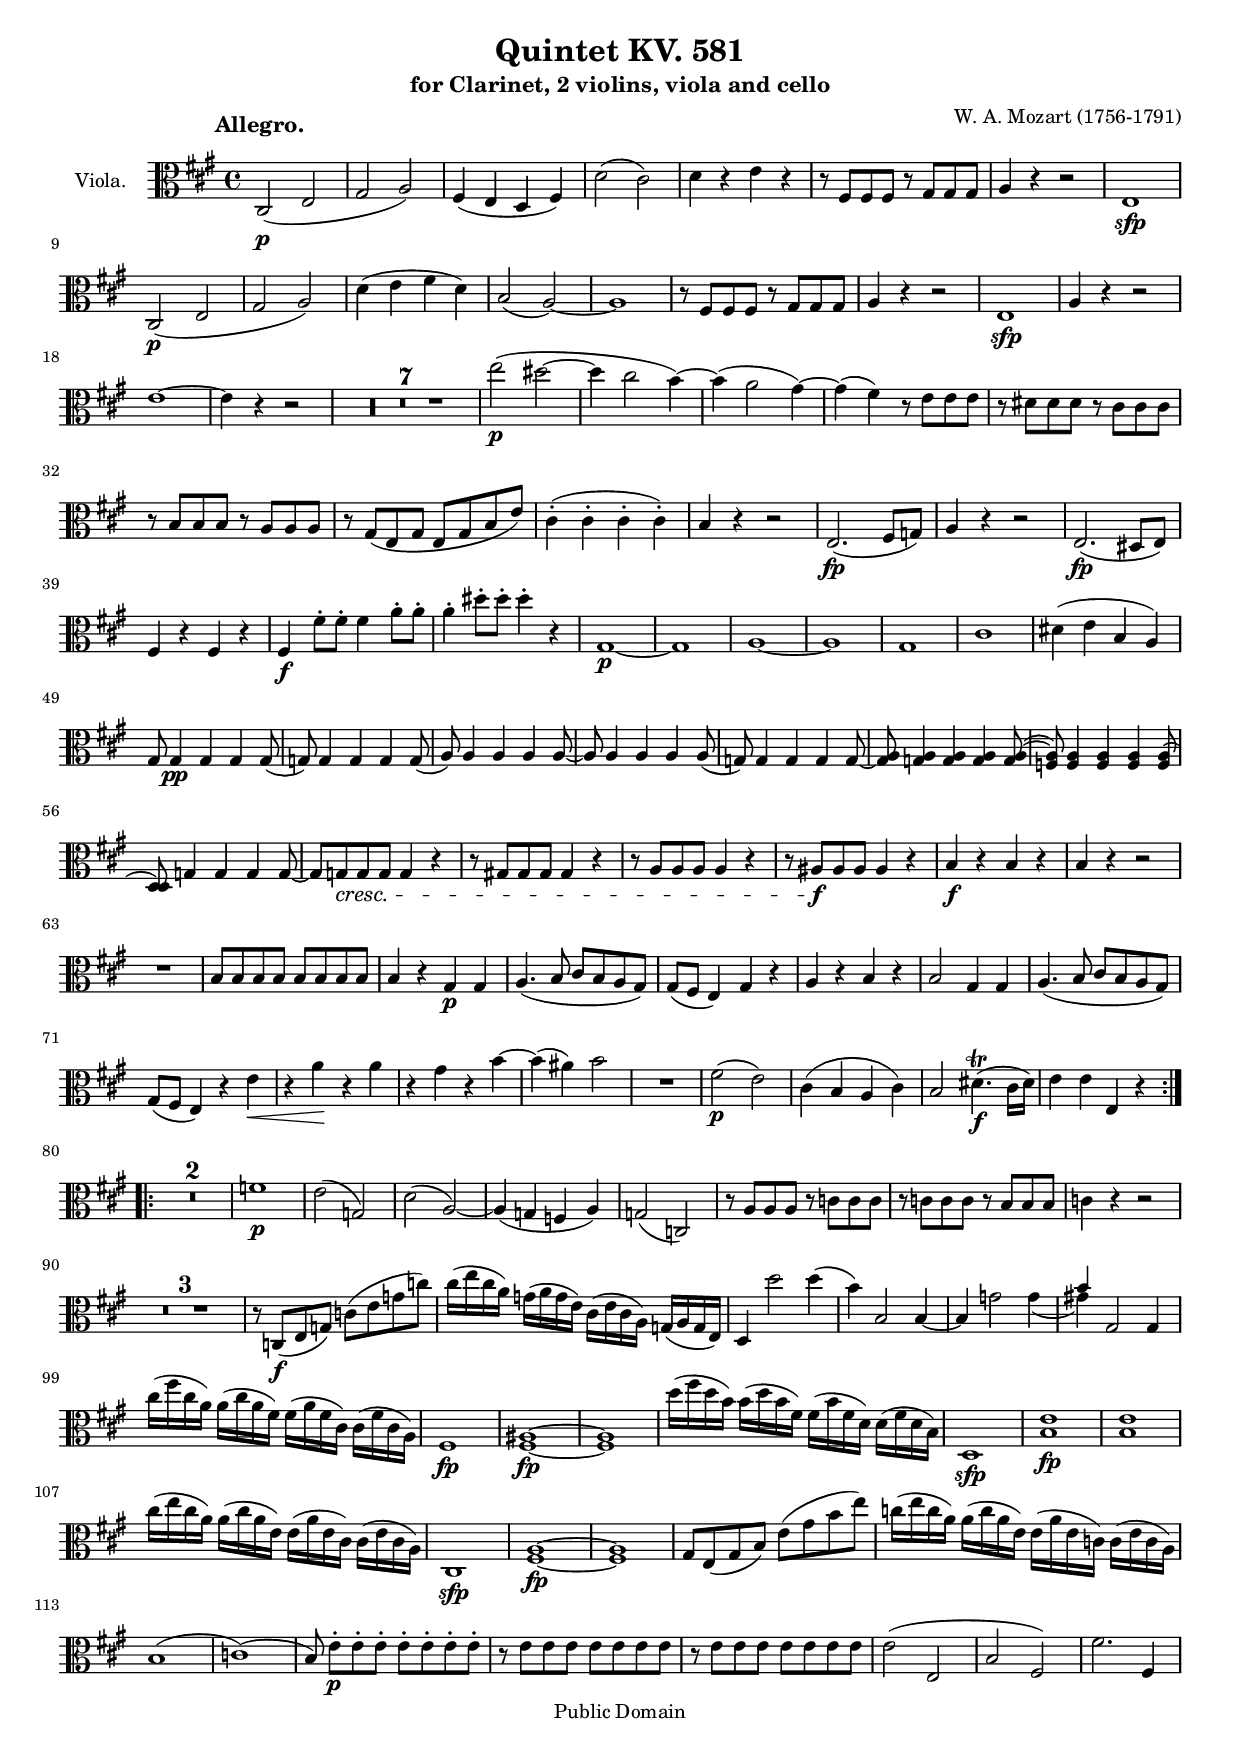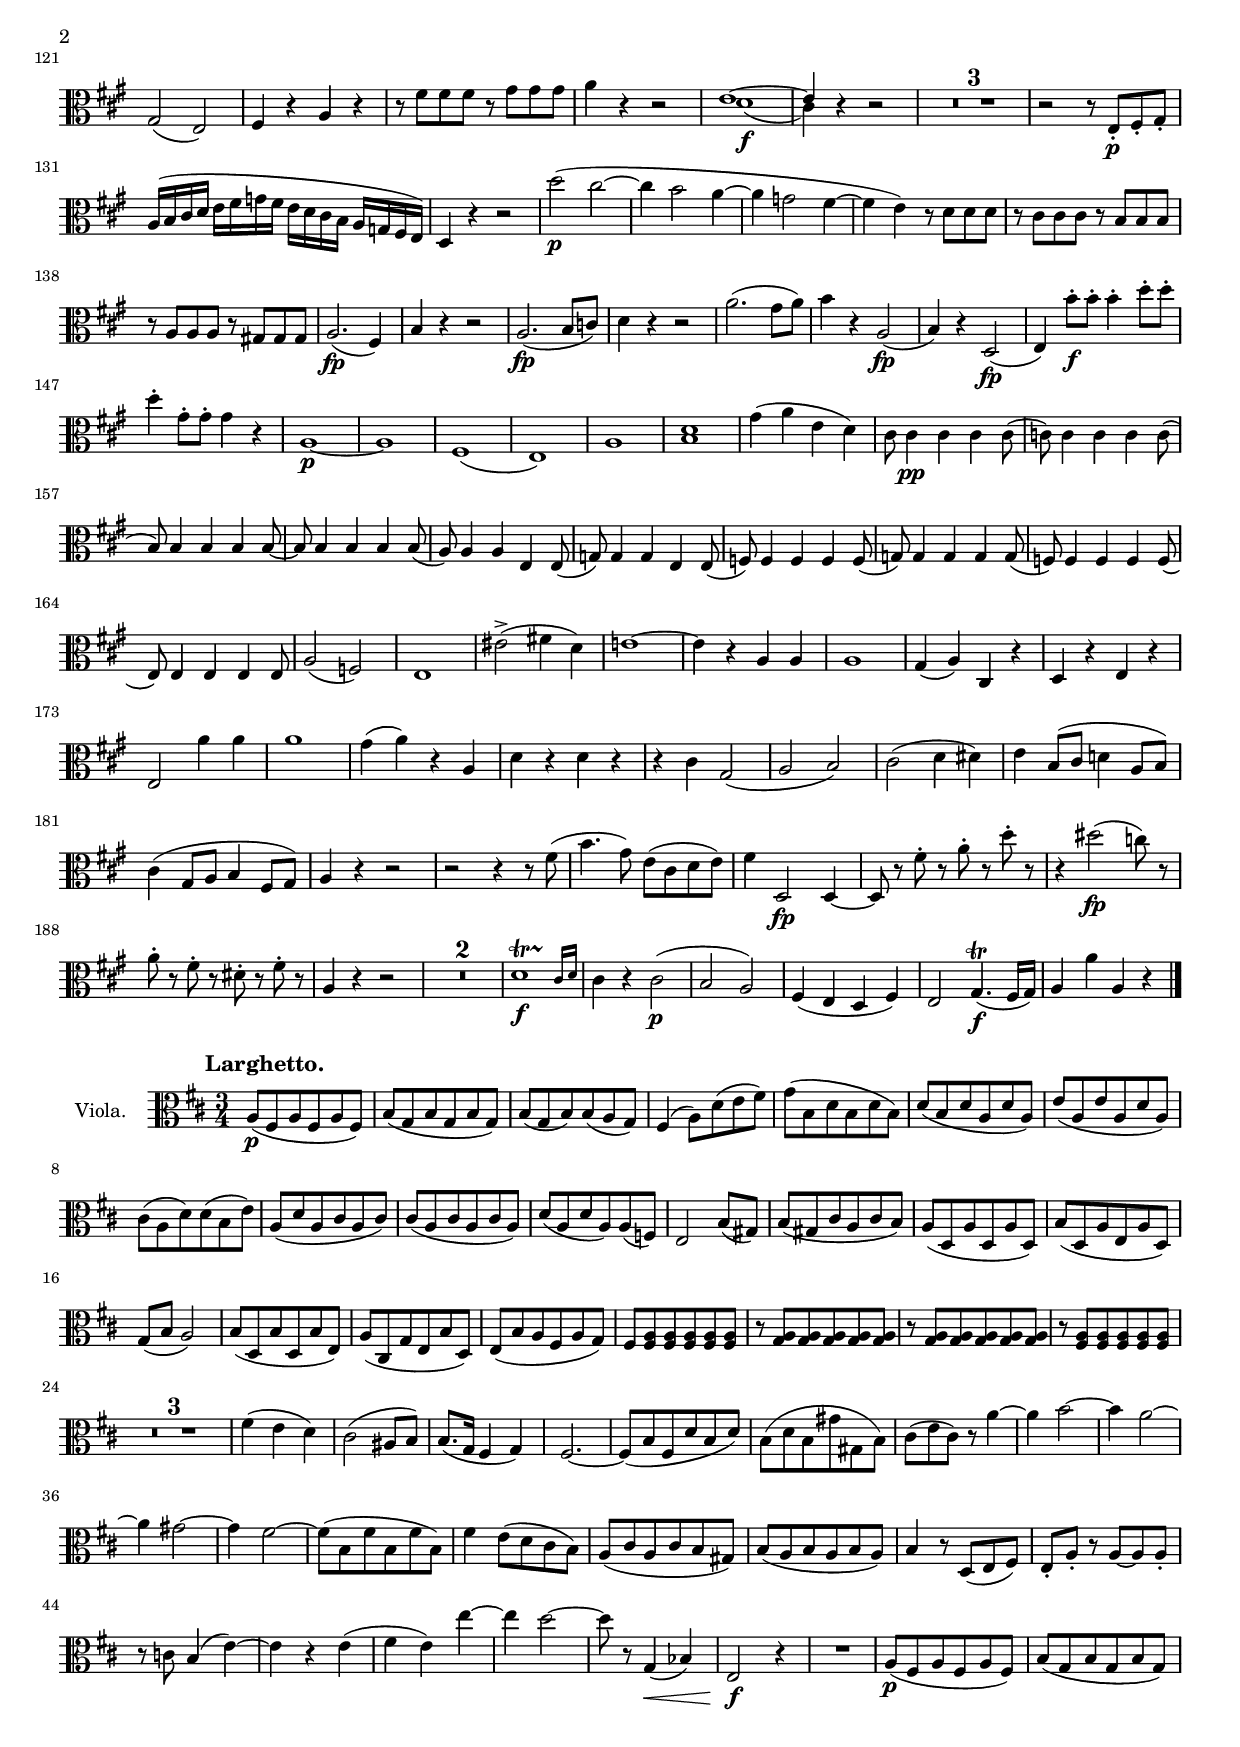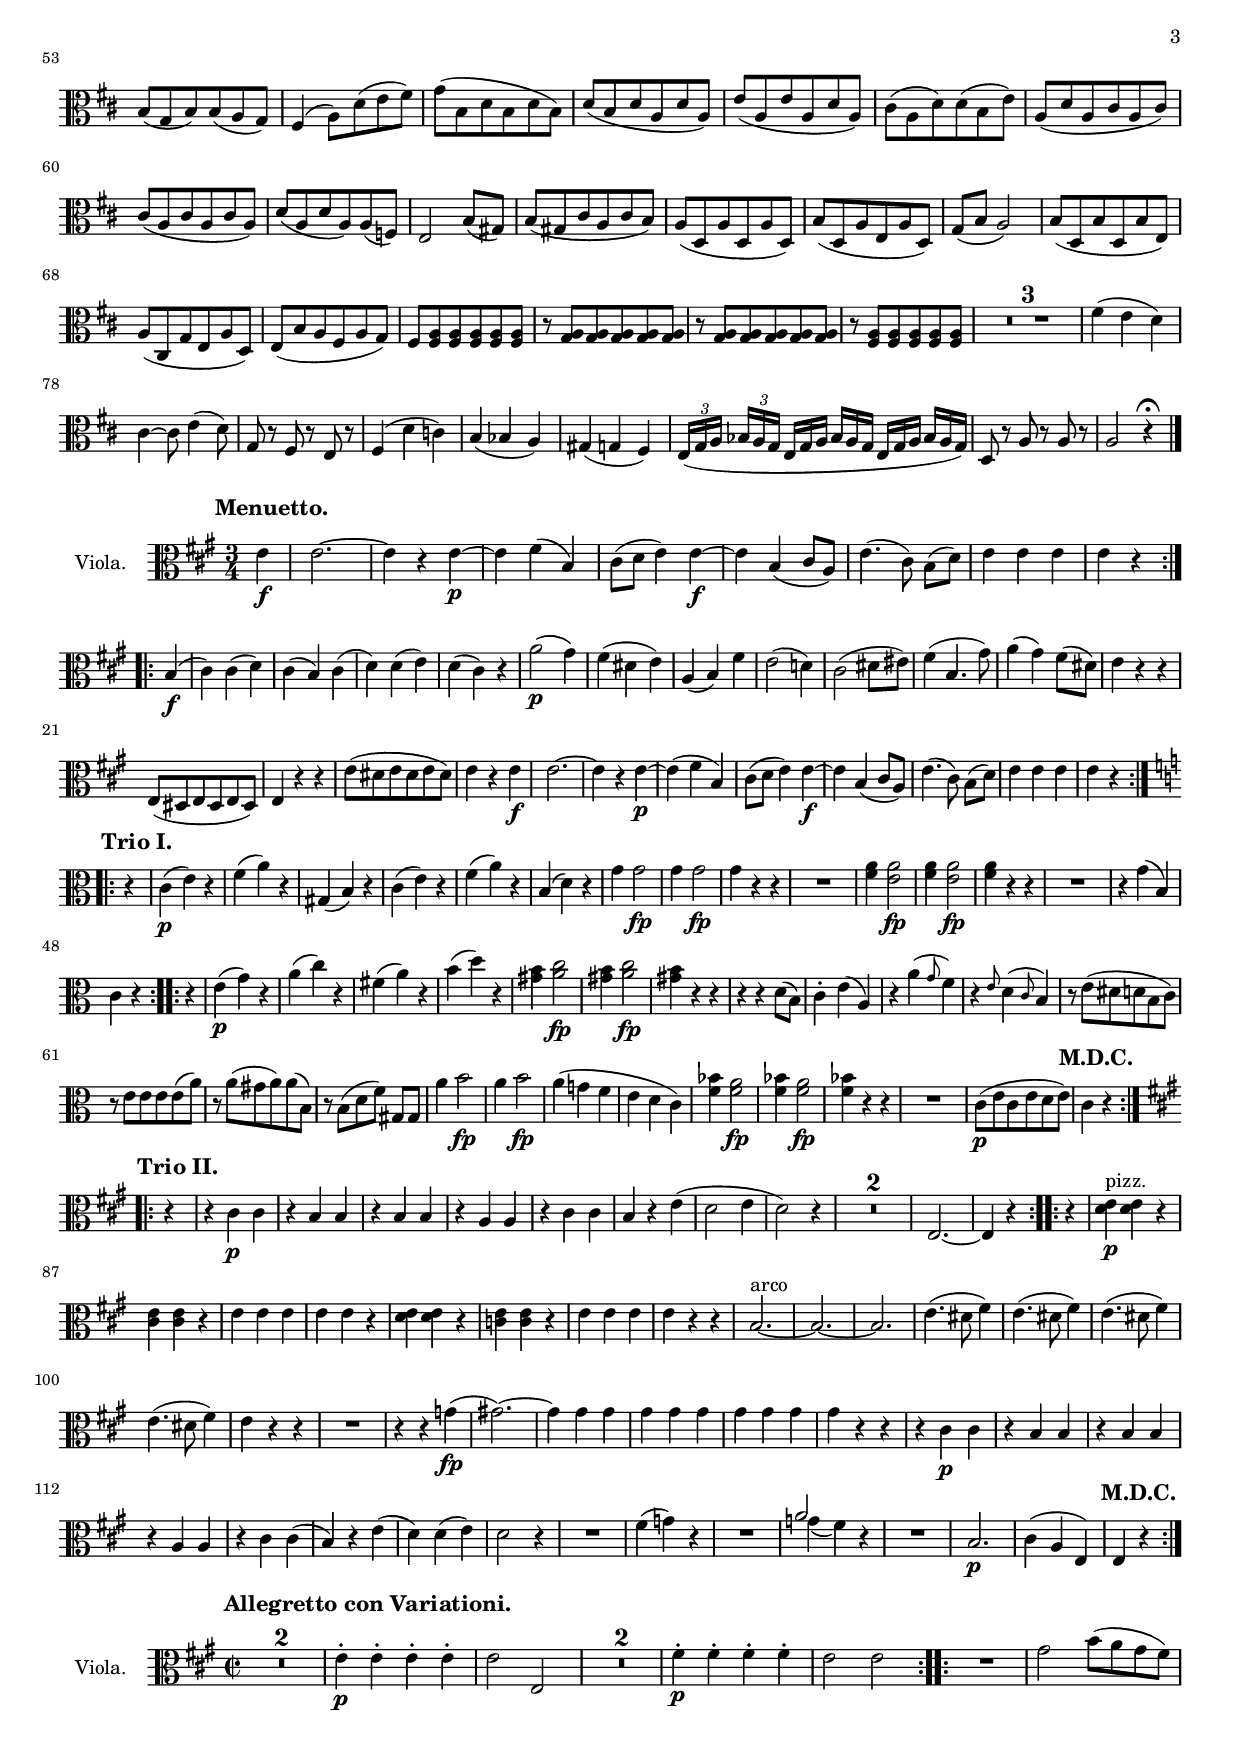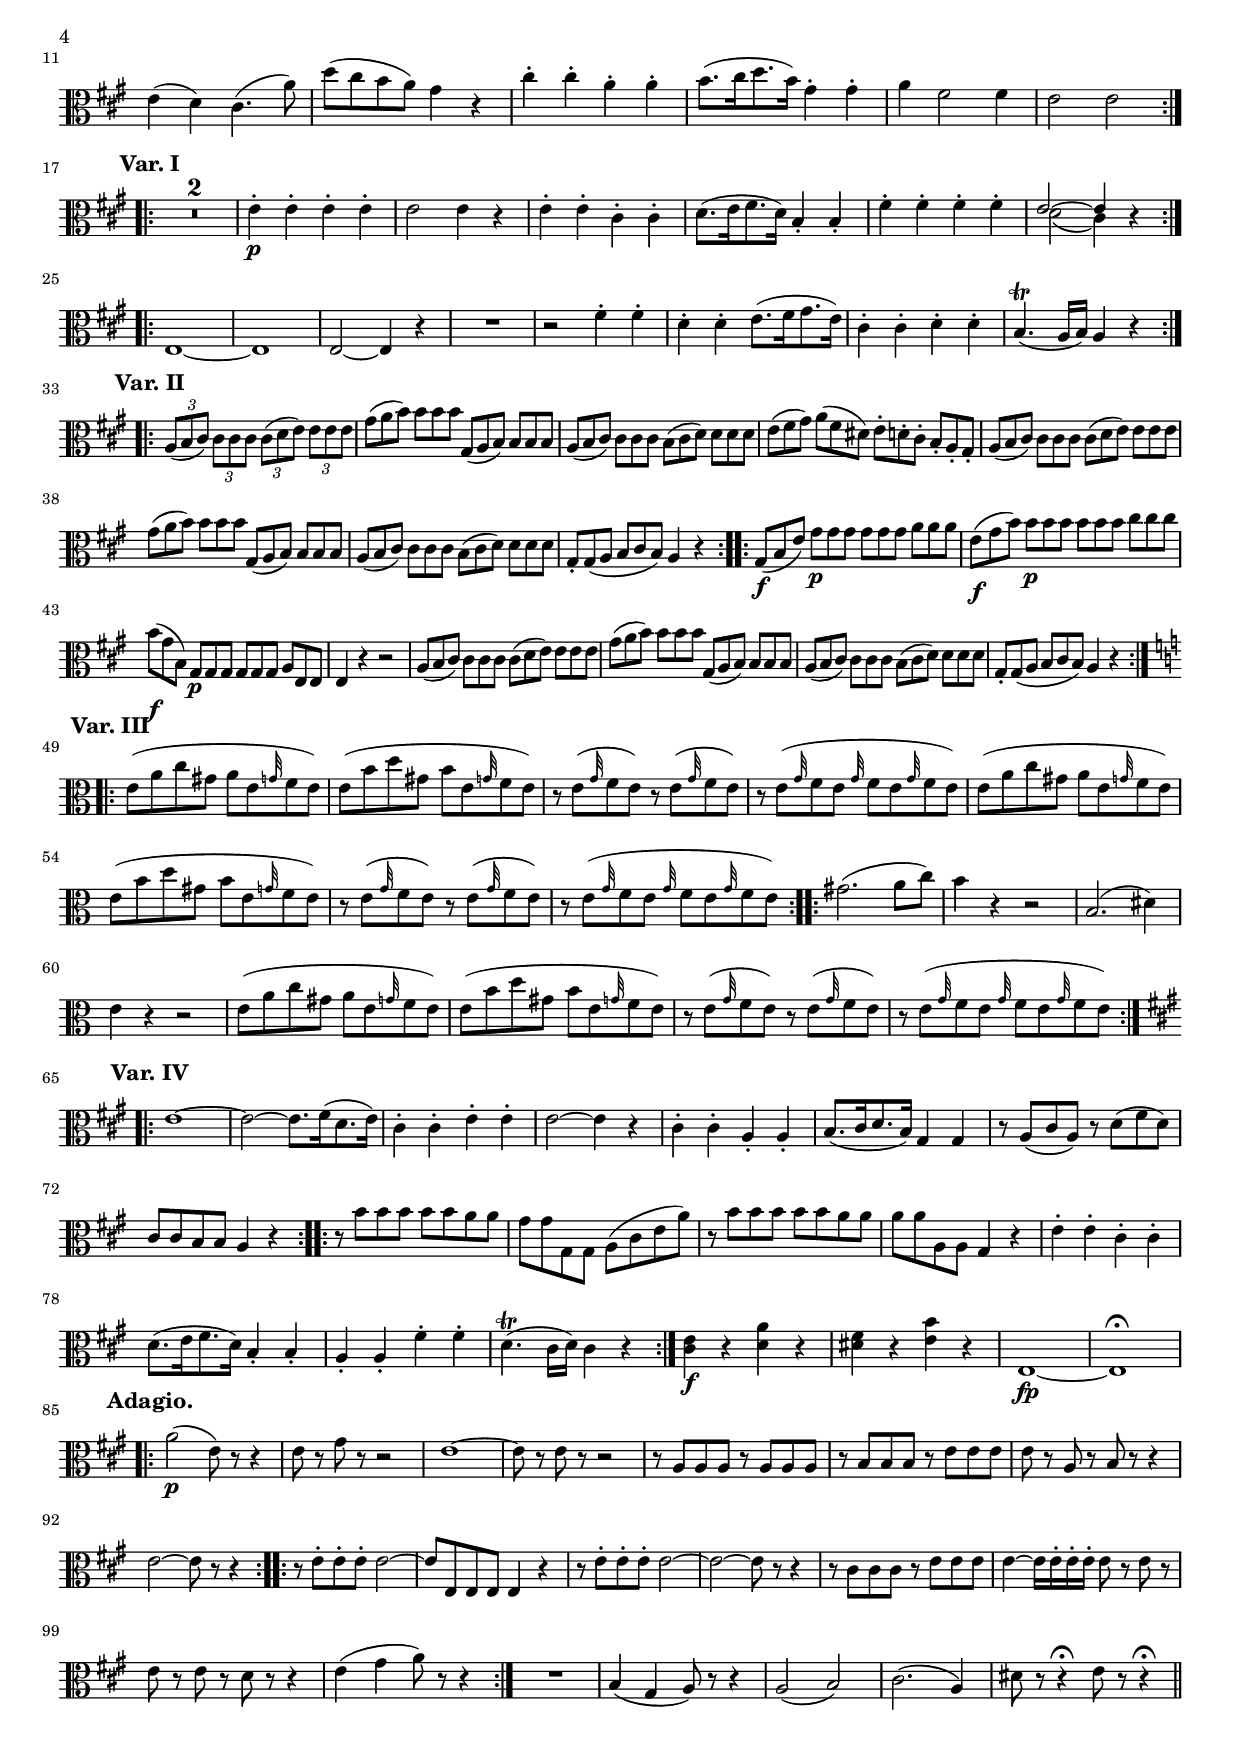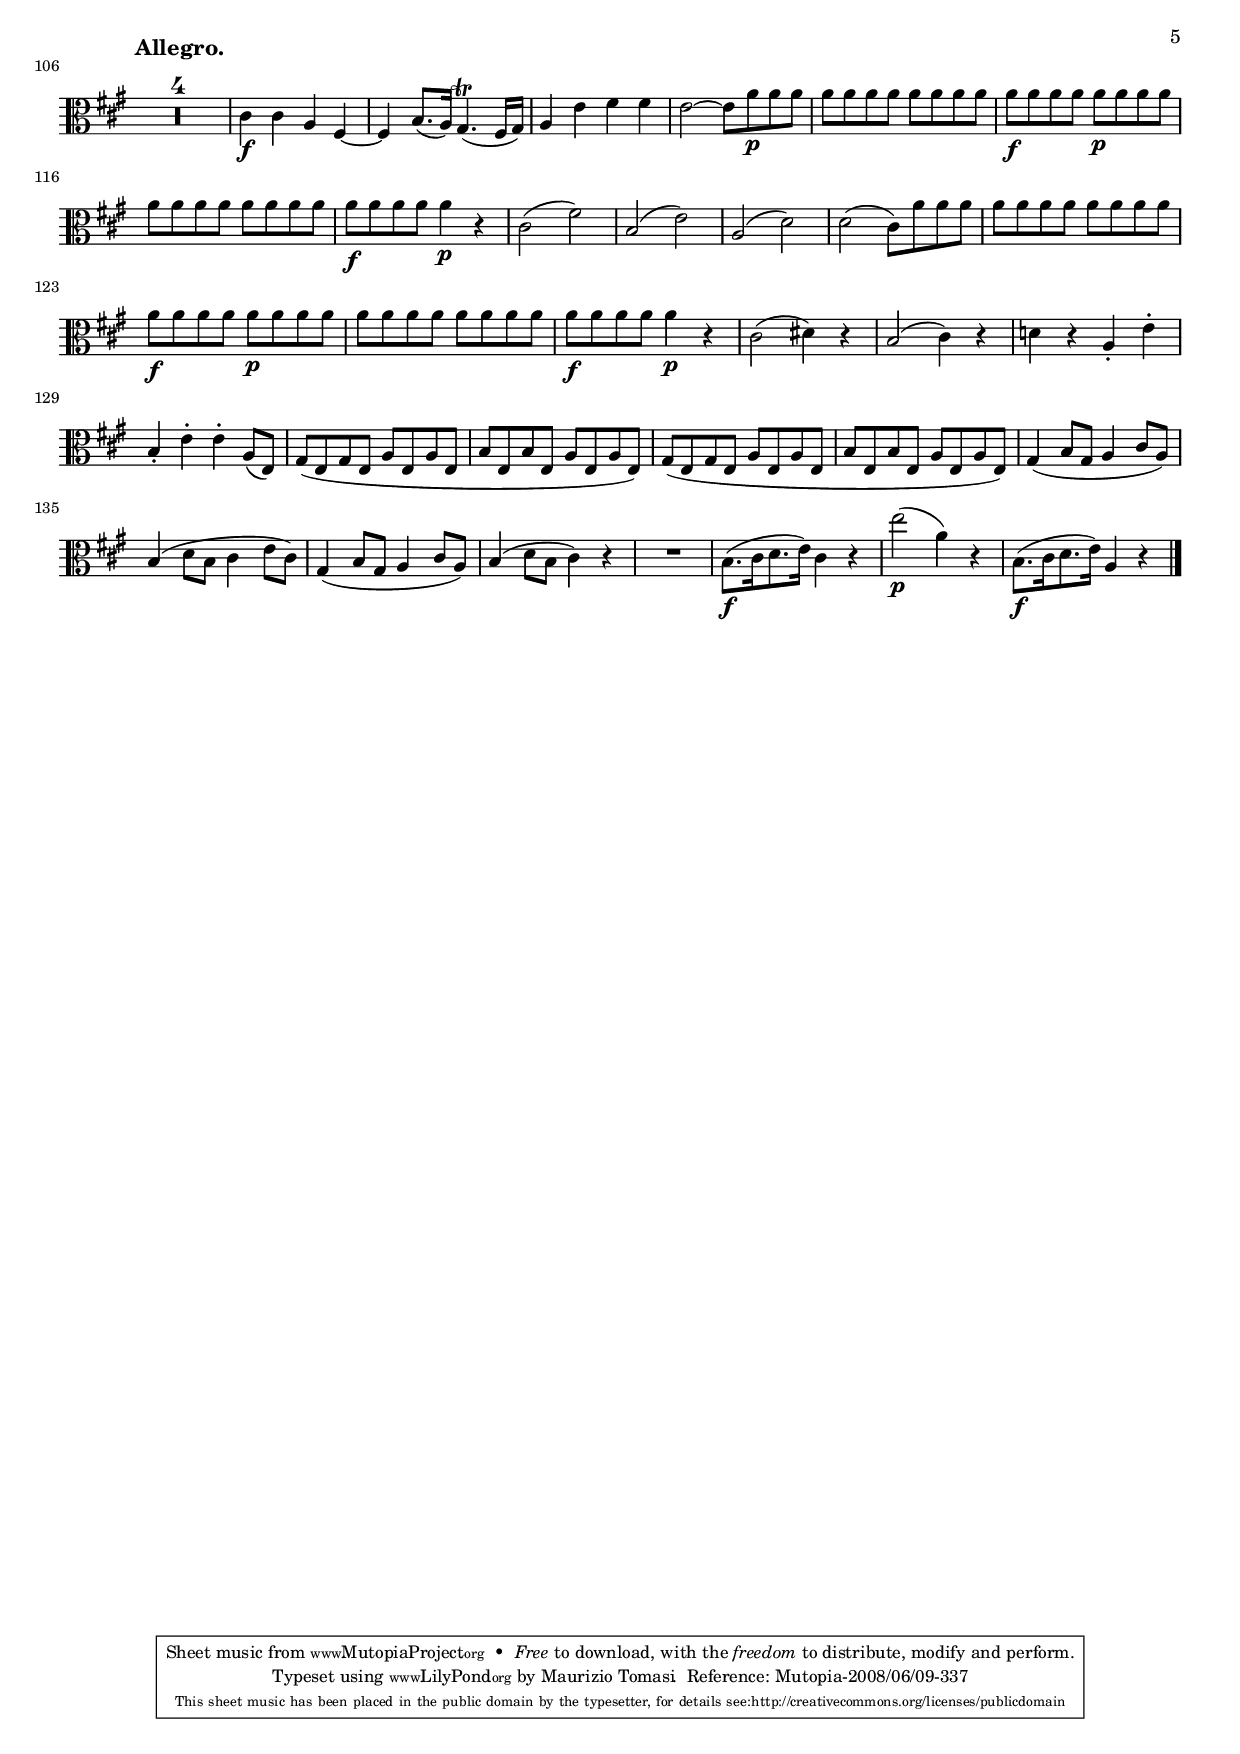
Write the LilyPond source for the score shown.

%%% -*- LilyPond -*-

\version "2.10.10"

\include "defs.ly"

#(set-global-staff-size 17)

#(ly:set-option 'old-relative)
%%% -*- LilyPond -*-

\version "2.10.10"

violaFirstMov =  \relative cis {
    \key a \major
    \clef alto

    \noTupletBracket
    \set tupletSpannerDuration = #(ly:make-moment 1 4)

    \repeat volta 2 {
	\lowerDynamics cis2(\p e
	| gis  a)
	| fis4( e d  fis)
	| d'2(  cis)
	| d4 r e r
	| r8  fis,[ fis fis] r  gis[ gis gis]
	| a4r r2
	| e1\sfp
	| cis2(\p e

%%% 10
	| gis  a)
	| d4( e fis  d)
	| b2(  a) ~
	| a1
	| r8  fis[ fis fis] r  gis[ gis gis] a4r r2
	| e1\sfp
	| a4r r2
	| e'1 ~
	| e4 r r2

%%% 19
	| R1*7
	| e'2(\p dis ~
	| dis4 cis2  b4) ~
	| b( a2  gis4) ~

%%% 30
	| gis(  fis) r8  e[ e e]
	| r  dis[ dis dis] r  cis[ cis cis]
	| r  b[ b b] r  a[ a a]
	| r  gis[( e gis]  e[ gis b  e)]
	| cis4(-. cis-. cis-.  cis)-.
	| b r r2
	| e,2.(\fp  fis8[  g)]
	| a4 r r2
	| e2.(\fp  dis8[  e)]
	| fis4 r fis r

%%% 40
	| fis\f  fis'8[-. fis-.] fis4  a8[-. a-.]
	| a4-.  dis8[-. dis-.] dis4-. r
	| gis,,1\p ~
	| gis
	| a ~
	| a
	| gis
	| cis
	| dis4( e b  a)
	| gis8 gis4\pp gis gis gis8(

%%% 50
	|  g) g4 g g g8(
	|  a) a4 a a a8 ~
	| a a4 a a a8(
	|  g) g4 g g g8 ~
	| << { \voiceTwo g g4 g g g8( | f) f4 f f f8( | \oneVoice d) } 
	     { \voiceOne a'8 a4 a a a8 ~ | a a4 a a a8( 
	       | \oneVoice d,) } >> g4 g g g8 ~
        | \lowerText  g[\cresc g g g] g4 r
	| r8  gis![ gis gis] gis4 r
	| r8  a[ a a] a4 r

%%% 60
	| r8  ais[\f ais ais] ais4 r
	| b4\f r b r
	| b r r2
	| R1
	|  b8[ b b b]  b[ b b b]
	| b4 r gis\p gis
	| a4.( b8  cis[ b a  gis)]
	|  gis[( fis]  e4) gis r
	| a r b r
	| b2 gis4 gis

%%% 70
	| a4.( b8  cis[ b a  gis)]
	|  gis[( fis]  e4) r e' \<
	| r  a\! r a
	| r gis r b ~
	| b(  ais) b2
	| R1
	| fis2(\p  e)
	| cis4( b a  cis)
	| b2 dis4.(\trill\f  cis16[  dis)]
	| e4 e e, r
    }

    \repeat volta 2 {
%%% 80
        | R1*2
	| f'1\p
	| e2(  g,)
	| d'(  a) ~
	| a4( g f  a)
	| g2(  c,)
	| r8  a'[ a a] r  c[ c c]
	| r  c[ c c] r  b[ b b]
	| c4 r r2

%%% 90
	| R1*3
	| r8  c,[(\f e  g)]  c[( e g  c)]
	|  cis16[( e cis  a)]  g[( a g  e)]  cis[( e cis  a)]  g[( a g  e)]
	| d4 d''2 d4(
	|  b) b,2 b4 ~
	| b g'2 << { s4 | b } \\ { g4( | gis!) } >> gis,2 gis4
	|  cis'16[( fis cis  a)]  a[( cis a  fis)] 
	   fis[( a fis  cis)]  cis[( fis cis  a)]

%%% 100
	| fis1\fp
	| <fis ais>\fp ~
	| <fis ais>
	|  d''16[( fis d  b)]  b[( d b  fis)]  fis[( b fis  d)]  d[( fis d  b)]
	| d,1\sfp
	| <b' e>\fp
	| <b e>
	|  cis'16[( e cis  a)]  a[( cis a  e)]  e[( a e  cis)]  cis[( e cis  a)]
	| cis,1\sfp
	| <fis a>\fp ~
	| <fis a>
	|  gis8[\parentF e( gis  b)]  e[( gis b  e)]
	|  c16[( e c  a)]  a[( c a  e)]  e[( a e  c)]  c[( e c  a)]
	| b1(\parentFP
	|  c)(\parentFP
	% The B & H edition has a (sf on) the next b
	|  b8)  e8[-.\p e-. e-.]  e[-. e-. e-. e-.]
	| r  e[ e e]  e[ e e e]
	| r  e[ e e]  e[ e e e]
	| e2( e,
	| b'  fis)

%%% 120
	| fis'2. fis,4
	| gis2(  e)
	| fis4r a r
	| r8  fis'[ fis fis] r  gis[ gis gis]
	| a4 r r2
	| << { e1 ~ | e4 } \\
	     { d1(\f | cis4) } >> r r2
	| R1*3

%%% 130
        | r2 r8  e,8[-.\p fis-. gis-.]
	|  a16[( b cis d]  e[ fis g fis]  e[ d cis b]  a[ g fis  e)]
	| d4 r r2
	| d''2(\p cis ~
	| cis4 b2 a4 ~
	| a g2 fis4 ~
	| fis  e) r8  d[ d d]
	| r  cis[ cis cis] r  b[ b b]
	| r  a[ a a] r  gis![ gis gis]
	| a2.(\fp  fis4)

%%% 140
	| b4 r r2
	| a2.(\fp  b8[  c)]
	| d4 r r2
	| a'2.(  gis8[  a)]
	| b4 r a,2(\fp
	|  b4) r d,2(\fp
	|  e4)  b''8[-.\f b-.] b4-.  d8[-. d-.]
	| d4-.  gis,8[-. gis-.] gis4 r
	| a,1\p ~
	| a

%%% 150
	| fis(
	|  e)
	| a
	| <b d>
	| gis'4( a e  d)
	| cis8 cis4\pp cis cis cis8(
	|  c) c4 c c c8(
	|  b) b4 b b b8 ~
	| b b4 b b b8(
	|  a) a4 a e e8(

%%% 160
	|  g) g4 g e e8(
	|  f) f4 f f f8(
	|  g) g4 g g g8(
	|  f) f4 f f f8(
	|  e) e4 e e e8
	| a2(  f)
	| e1
	| eis'2(-> fis!4  d)
	| e!1 ~
	| e4 r a, a

%%% 170
	| a1
	| gis4(  a) cis, r
	| d r e r
	| e2 a'4 a
	| a1
	| gis4(  a) r a,
	| d r d r
	| r cis gis2(
	| a  b)
	| cis( d4  dis)

%%% 180
	| e  b8[( cis] d!4  a8[  b)]
	| cis4(  gis8[ a] b4  fis8[  gis)]
	| a4 r r2
	| r2 r4 r8 fis'(
	| b4.  gis8)  e[( cis d  e)]
	| fis4 d,2\fp d4 ~
	| d8 r fis'-. r a-. r d-. r
	| r4 dis2(\fp  c8) r
	| a-. r fis-. r dis-. r fis-. r
	| a,4\parentF r r2

%%% 190
	| R1*2
	| << d1\f\startTrillSpan
	     { s2. s8\stopTrillSpan \tiny \stemUp cis16[ d] \stemNeutral \normalsize } >>
	| cis4 r cis2(\p
	| b  a)
	| fis4( e d  fis)
	| e2 gis4.(-\trill-\f  fis16[  gis)]
	| a4 a' a, r
    }
}


\score {
    \context Staff <<
        \override Score.BarNumber   #'padding = #3
	\set Score.skipBars = ##t
	\set Staff.autoBeaming = ##f
        \set Staff.midiInstrument = #"viola"
	\set Staff.instrumentName = "Viola."

	\time 4/4

	\violaFirstMov
	\context Voice = "markings" { \markingsI }
    >>

    
  \midi {
    \context {
      \Score
      tempoWholesPerMinute = #(ly:make-moment 120 4)
      }
    }



    \layout { }
}

#(ly:set-option 'old-relative)
%%% -*- LilyPond -*-

\version "2.10.10"

violaSecondMov =  \relative a {
    \key d \major
    \clef alto

    \noTupletBracket
    \set tupletSpannerDuration = #(ly:make-moment 1 8)

     a8[(\p fis a fis a  fis)]
    |  b[( g b g b  g)]
    |  b[( g  b) b( a  g)]
    | fis4(   a8)[ d( e  fis)]
    |  g[( b, d b d  b)]
    |  d[( b d a d  a)]
    |  e'[( a, e' a, d  a)]
    |  cis[( a  d) d( b  e)]
    |  a,[( d a cis a  cis)]
    |  cis[( a cis a cis  a)]

%%% 10
    |  d[( a d  a) a(  f)]
    | e2  b'8[(  gis)]
    |  b[( gis cis a cis  b)]
    |  a[( d, a' d, a'  d,)]
    |  b'[( d, a' e a  d,)]
    |  g[( b]  a2)
    |  b8[( d, b' d, b'  e,)]
    |  a[( cis, g' e b'  d,)]
    |  e[( b' a fis a  g)]
    |  fis[ <fis a> <fis a> <fis a> <fis a> <fis a>]

%%% 20
    | r <g a>[ <g a> <g a> <g a> <g a>]
    | r <g a>[ <g a> <g a> <g a> <g a>]
    | r <fis a>[ <fis a> <fis a> <fis a> <fis a>]
    | R2.*3
    | fis'4( e  d)
    | cis2(  ais8[  b)]
    |  b8.[( g16] fis4  g)

%%% 30
    | fis2. ~
    |  fis8[( b fis d' b  d)]
    |  b[( d b gis' gis,  b)]
    |  cis8[( e  cis)] r a'4 ~
    | a b2 ~
    | b4 a2 ~
    | a4 gis2 ~
    | gis4 fis2 ~
    |  fis8[( b, fis' b, fis'  b,)]
    | fis'4  e8[( d cis  b)]

%%% 40
    |  a[( cis a cis b  gis)]
    |  b[( a b a b  a)]
    | b4 r8  d,[( e  fis)]
    |  e[-. a-.] r  a[ ~ a a-.]
    | r c b4(  e) ~
    | e r e(
    | fis  e) e' ~
    | e d2 ~
    | d8 r g,,4( \<  bes4)
    |  e,2\!\f r4

%%% 50
    | R2.
    |  a8[(\p fis a fis a  fis)]
    |  b[( g b g b  g)]
    |  b[( g  b) b( a  g)]
    | fis4(   a8)[ d( e  fis)]
    |  g[( b, d b d  b)]
    |  d[( b d a d  a)]
    |  e'[( a, e' a, d  a)]
    |  cis[( a  d) d( b  e)]
    |  a,[( d a cis a  cis)]
    |  cis[( a cis a cis  a)]
    |  d[( a d  a) a(  f)]
    | e2  b'8[(  gis)]
    |  b[( gis cis a cis  b)]
    |  a[( d, a' d, a'  d,)]
    |  b'[( d, a' e a  d,)]
    |  g[( b]  a2)
    |  b8[( d, b' d, b'  e,)]
    |  a[( cis, g' e a  d,)]
    |  e[( b' a fis a  g)]

%%% 70
    |  fis[ <fis a> <fis a> <fis a> <fis a> <fis a>]
    | r <g a>[ <g a> <g a> <g a> <g a>]
    | r <g a>[ <g a> <g a> <g a> <g a>]
    | r <fis a>[ <fis a> <fis a> <fis a> <fis a>]
    | R2.*3
    | fis'4( e  d)
    | cis ~ cis8 e4(  d8)
    | g, r fis r e r

%%% 80
    | fis4( d'  c)
    | b( bes  a)
    | gis( g  fis)
    | \times 2/3 {  e16[( g a]  bes[ a g] \noTupletNum
                    e[ g a]  bes[ a g]  e[ g a]  bes[ a  g)] }
    | d8 r a' r a r
    | a2 r4\fermata
}


\score {
    \context Staff <<
        \override Score.BarNumber   #'padding = #3
	\set Score.skipBars = ##t
	\set Staff.autoBeaming = ##f
        \set Staff.midiInstrument = #"viola"
	\set Staff.instrumentName = "Viola."

	\time 3/4

	\violaSecondMov
	\context Voice = "markings" { \markingsII }
    >>

    
  \midi {
    \context {
      \Score
      tempoWholesPerMinute = #(ly:make-moment 55 4)
      }
    }



    \layout { }
}

#(ly:set-option 'old-relative)
%%% -*- LilyPond -*-

\version "2.10.10"

violaThirdMov =  \relative e' {
    \key a \major
    \clef alto

    \noTupletBracket
    \set tupletSpannerDuration = #(ly:make-moment 1 4)

    \repeat volta 2 {
	e4\f
	| e2. ~
	| e4 r e\p ~
	| e fis(  b,)
	|  cis8[( d]  e4) e\f ~
	| e b(  cis8[  a)]
	| e'4.(  cis8)  b[(  d)]
	| e4 e e
	| e r
    }

    \repeat volta 2 {
	b(\f
	|  cis) cis(  d)

%%% 10
	| cis(  b) cis(
	|  d) d(  e)
	| d(  cis) r
	| a'2(\p  gis4)
	| fis( dis  e)
	| a,(  b) fis'
	| e2(  d!4)
	| cis2(  dis8[  eis)]
	| fis4( b,4.  gis'8)
	| a4(  gis)  fis8[(  dis)]

%%% 20
	| e4 r r
	|  e,8[( dis e dis e  dis)]
	| e4 r r
	|  e'8[( dis e dis e  dis)]
	| e4 r e\f
	| e2.~
	| e4 r e\p ~
	| e( fis  b,)
	|  cis8[( d]  e4) e\f ~
	| e b(  cis8[  a)]

%%% 30
	| e'4.(  cis8)  b[(  d)]
	| e4 e e
	| e r
    }

    % Trio I

    \break
    \key a \minor

    \repeat volta 2 {
        r4
	| c(\p  e) r
	| f(  a) r
	| gis,(  b) r
	| c(  e) r
	| f(  a) r
	| b,(  d) r
	| g g2\fp

%%% 40
	| g4 g2\fp
	| g4 r r
	| R2.
	| <f a>4 <e a>2\fp
	| <f a>4 <e a>2\fp
	| <f a>4 r r
	| R2.
	| r4 g(  b,)
	| c r
    }

    \repeat volta 2 {
        r
	| e(\p  g) r

%%% 50
	| a(  c) r
	| fis,(  a) r
	| b(  d) r
	| <gis, b> <a c>2\fp
	| <gis b>4 <a c>2\fp
	| <gis b>4 r r
	| r r  d8[(  b)]
	| c4-. e(  a,)
	| r a'( \grace {
\override Stem   #'stroke-style = #"grace"
   \cue g8 
  \revert Stem #'stroke-style }
  f4)
	| r \grace {
\override Stem   #'stroke-style = #"grace"
   \cue e8 
  \revert Stem #'stroke-style }
 d4( \grace {
\override Stem   #'stroke-style = #"grace"
   \cue c8 
  \revert Stem #'stroke-style }
  b4)

%%% 60
	| r8  e[( dis d b  c)]
	| r  e[ e e e(  a)]
	| r  a[( gis  a) a(  b,)]
	| r  b[( d  f)]  gis,[ gis]
	| a'4 b2\fp
	| a4 b2\fp
	| a4( g! f
	| e d  c)
	| <f bes> <f a>2\fp
	| <f bes>4 <f a>2\fp

%%% 70
	| <f bes>4 r r
	| R2.
	|  c8[(\p e c e d  e)]
	| c4 r
    }

    % Trio II

    \break
    \key a \major

    \repeat volta 2 {
        r
	| r cis\p cis
	| r b b
	| r b b
	| r a a
	| r cis cis
	| b r e(

%%% 80
	| d2 e4
	|  d2) r4
	| R2.*2
	| e,2. ~
	| e4 r
    }

    \repeat volta 2 {
        r
	| <<d'\p e^\markup { pizz. }>> <d e> r
	| <cis e> <cis e> r
	| e e e
	| e e r
	| <d e> <d e> r
	| <c e> <c e> r
	| e e e
	| e r r
	| b2.^\markup { arco } ~
	| b ~
	| b
	| e4.( dis8  fis4)
	| e4.( dis8  fis4)
	| e4.( dis8  fis4)

%%% 100
	| e4.( dis8  fis4)
	| e4 r r
	| R2.
	| r4 r g(\fp
	|  gis!2.) ~
	| gis4 gis gis
	| gis gis gis
	| gis gis gis
	| gis r r
	| r cis,\p cis

%%% 110
	| r b b
	| r b b
	| r a a
	| r cis cis(
	|  b) r e(
	|  d) d(  e)
	| d2 r4
	| R2.
	| fis4(\rf  g) r
	| R2.
	| << a2 \\ { g4( fis) } >> r
	| R2.
	| b,2.\p
	| cis4( a  e)
	| e r
    }
}


\score {
    \context Staff <<
        \override Score.BarNumber   #'padding = #3
	\set Score.skipBars = ##t
	\set Staff.autoBeaming = ##f
        \set Staff.midiInstrument = #"viola"
	\set Staff.instrumentName = "Viola."

	\time 3/4
	\partial 4

	\violaThirdMov
	\context Voice = "markings" { \markingsIII }
	\context Voice=markingsBis { \markingsIIIbis }
    >>

    
  \midi {
    \context {
      \Score
      tempoWholesPerMinute = #(ly:make-moment 140 4)
      }
    }



    \layout { }
}


#(ly:set-option 'old-relative)
%%% -*- LilyPond -*-

\version "2.10.10"

violaFourthMov =  \relative e' {
    \key a \major
    \clef alto

    \noTupletBracket
    \set tupletSpannerDuration = #(ly:make-moment 1 4)

    \repeat volta 2 {
	R1*2
	| e4-.\p e-. e-. e-.
	| e2 e,
	| R1*2
	| fis'4-.\p fis-. fis-. fis-.
	| e2 e
    }

    \repeat volta 2 {
	| R1

%%% 10
	| gis2  b8[( a gis  fis)]
	| e4(  d) cis4.(  a'8)
	|  d[( cis b  a)] gis4 r
	| cis-. cis-. a-. a-.
	|  b8.[( cis16 d8.  b16)] gis4-. gis-.
	| a4 fis2 fis4
	| e2 e
    }

    % Var. I

    \repeat volta 2 {
        | R1*2
	| e4-.\p e-. e-. e-.

%%% 20
	| e2 e4 r
	| e-. e-. cis-. cis-.
	|  d8.[( e16 fis8.  d16)] b4-. b-.
	| fis'-. fis-. fis-. fis-.
	| << { e2 ~ e4 } \\ { d2( cis4) } >> r
    }

    \repeat volta 2 {
        | e,1 ~
	| e
	| e2 ~ e4 r
	| R1
	| r2 fis'4-. fis-.

%%% 30
	| d-. d-.  e8.[( fis16 gis8.  e16)]
	| cis4-. cis-. d-. d-.
	| b4.(\trill  a16[  b)] a4 r
    }

    % Var. II

    \repeat volta 2 {
        | \times 2/3 {  a8[( b  cis)]  cis[ cis cis]  cis[( d  e)]  e[ e e] }
          \noTupletNum
	| \times 2/3 {  gis[( a  b)]  b[ b b]  gis,[( a  b)]  b[ b b] }
	| \times 2/3 {  a[( b  cis)]  cis[ cis cis]  b[( cis  d)]  d[ d d] }
	| \times 2/3 {  e[( fis  gis)]  a[( fis  dis)] 
                        e[-. d-. cis-.]  b[-. a-. gis-.] }
        | \times 2/3 {  a[( b  cis)]  cis[ cis cis]  cis[( d  e)]  e[ e e] }
	| \times 2/3 {  gis[( a  b)]  b[ b b]  gis,[( a  b)]  b[ b b] }
	| \times 2/3 {  a[( b  cis)]  cis[ cis cis]  b[( cis  d)]  d[ d d] }

%%% 40
	| \times 2/3 {  gis,[-. gis( a]  b[ cis  b)] } a4 r
    }

    \repeat volta 2 {
        | \times 2/3 {  gis8[(\f b  e)]  gis[\p gis gis]  gis[ gis gis]  a[ a a] }
        | \times 2/3 {  e[(\f gis  b)]  b[\p b b]  b[ b b]  cis[ cis cis] }
        | \times 2/3 {  b[(\f gis  b,)]  gis[\p gis gis]  gis[ gis gis]  a[ e e] }
        | e4 r r2
        | \times 2/3 {  a8[( b  cis)]  cis[ cis cis]  cis[( d  e)]  e[ e e] }
	| \times 2/3 {  gis[( a  b)]  b[ b b]  gis,[( a  b)]  b[ b b] }
	| \times 2/3 {  a[( b  cis)]  cis[ cis cis]  b[( cis  d)]  d[ d d] }
	| \times 2/3 {  gis,[-. gis( a]  b[ cis  b)] } a4 r
    } \tupletNum

    % Var. III

    \key a \minor

    \repeat volta 2 {
        |  e'8[( a c gis]  a[ e \grace {
\override Stem   #'stroke-style = #"grace"
   \cue g32 
  \revert Stem #'stroke-style }
 f8  e)]

%%% 50
        |  e[( b' d gis,]  b[ e, \grace {
\override Stem   #'stroke-style = #"grace"
   \cue g32 
  \revert Stem #'stroke-style }
 f8  e)]
	| r  e[( \grace {
\override Stem   #'stroke-style = #"grace"
   \cue g32 
  \revert Stem #'stroke-style }
 f8  e)] 
          r  e[( \grace {
\override Stem   #'stroke-style = #"grace"
   \cue g32 
  \revert Stem #'stroke-style }
 f8  e)]
	| r  e[( \grace {
\override Stem   #'stroke-style = #"grace"
   \cue g32 
  \revert Stem #'stroke-style }
 f8 e] 
          \grace {
\override Stem   #'stroke-style = #"grace"
   \cue g32 
  \revert Stem #'stroke-style }
  f8[ e \grace {
\override Stem   #'stroke-style = #"grace"
   \cue g32 
  \revert Stem #'stroke-style }
 f8  e)]
        |  e[( a c gis]  a[ e \grace {
\override Stem   #'stroke-style = #"grace"
   \cue g32 
  \revert Stem #'stroke-style }
 f8  e)]
        |  e[( b' d gis,]  b[ e, \grace {
\override Stem   #'stroke-style = #"grace"
   \cue g32 
  \revert Stem #'stroke-style }
 f8  e)]
	| r  e[( \grace {
\override Stem   #'stroke-style = #"grace"
   \cue g32 
  \revert Stem #'stroke-style }
 f8  e)] 
          r  e[( \grace {
\override Stem   #'stroke-style = #"grace"
   \cue g32 
  \revert Stem #'stroke-style }
 f8  e)]
	| r  e[( \grace {
\override Stem   #'stroke-style = #"grace"
   \cue g32 
  \revert Stem #'stroke-style }
 f8 e] 
          \grace {
\override Stem   #'stroke-style = #"grace"
   \cue g32 
  \revert Stem #'stroke-style }
  f8[ e \grace {
\override Stem   #'stroke-style = #"grace"
   \cue g32 
  \revert Stem #'stroke-style }
 f8  e)]
    }

    \repeat volta 2 {
        | gis2.(  a8[  c)]
	| b4 r r2
	| b,2.(  dis4)

%%% 60
	| e r r2
        |  e8[( a c gis]  a[ e \grace {
\override Stem   #'stroke-style = #"grace"
   \cue g32 
  \revert Stem #'stroke-style }
 f8  e)]
        |  e[( b' d gis,]  b[ e, \grace {
\override Stem   #'stroke-style = #"grace"
   \cue g32 
  \revert Stem #'stroke-style }
 f8  e)]
	| r  e[( \grace {
\override Stem   #'stroke-style = #"grace"
   \cue g32 
  \revert Stem #'stroke-style }
 f8  e)] 
          r  e[( \grace {
\override Stem   #'stroke-style = #"grace"
   \cue g32 
  \revert Stem #'stroke-style }
 f8  e)]
	| r  e[( \grace {
\override Stem   #'stroke-style = #"grace"
   \cue g32 
  \revert Stem #'stroke-style }
 f8 e] 
          \grace {
\override Stem   #'stroke-style = #"grace"
   \cue g32 
  \revert Stem #'stroke-style }
  f8[ e \grace {
\override Stem   #'stroke-style = #"grace"
   \cue g32 
  \revert Stem #'stroke-style }
 f8  e)]
    }

    % Var. IV

    \key a \major

    \repeat volta 2 {
        | e1 ~
	| e2 ~  e8.[ fis16( d8.  e16)]
	| cis4-. cis-. e-. e-.
	| e2 ~ e4 r
	| cis-. cis-. a-. a-.

%%% 70
	|  b8.[( cis16 d8.  b16)] gis4 gis
	| r8  a[( cis  a)] r  d[( fis  d)]
	|  cis[ cis b b] a4 r
    }

    \repeat volta 2 {
        | r8  b'[ b b]  b[ b a a]
	|  gis[ gis gis, gis]  a[( cis e  a)]
	| r  b[ b b]  b[ b a a]
	|  a[ a a, a] gis4 r
	| e'-. e-. cis-. cis-.
	|  d8.[( e16 fis8.  d16)] b4-. b-.
	| a-. a-. fis'-. fis-.

%%% 80
	| d4.(\trill  cis16[  d)] cis4 r
    }

    | <cis e>4\f r <d a'> r
    | <dis fis> r <e b'> r
    | e,1\fp ~
    | e\fermata

    % Var. V

    \repeat volta 2 {
        | a'2(\p  e8) r r4
	| e8 r gis r r2
	| e1 ~
	| e8 r e r r2
	| r8  a,[ a a] r  a[ a a]

%%% 90
        | r  b[ b b] r  e[ e e]
	| e r a, r b r r4
	| e2 ~ e8 r r4
    }

    \repeat volta 2 {
        | r8  e[-. e-. e-.] e2 ~
	|  e8[ e, e e] e4 r
	| r8  e'[-. e-. e-.] e2 ~
	| e ~ e8 r r4
	| r8  cis[ cis cis] r  e[ e e]
	| e4 ~  e16[ e-. e-. e-.] e8 r e r
	| e r e r d r r4

%%% 100
	| e4( gis  a8) r r4
    }

    R1
    | b,4( gis  a8) r r4
    | a2(  b)
    | cis2.(  a4)
    | dis8 r r4\fermata e8 r r4\fermata

    % Coda

    | R1*4

%%% 110
    | cis4\f cis a fis ~
    | fis  b8.[(  a16)] gis4.(\trill  fis16[  gis)]
    | a4 e' fis fis
    | e2 ~  e8[ a\p a a]
    |  a[ a a a]  a[ a a a]
    |  a[\f a a a]  a[\p a a a]
    |  a[ a a a]  a[ a a a]
    |  a[\f a a a] a4\p r
    | cis,2(  fis)
    | b,(  e)

%%% 120
    | a,(  d)
    | d(   cis8)[ a' a a]
    |  a[ a a a]  a[ a a a]
    |  a[\f a a a]  a[\p a a a]
    |  a[ a a a]  a[ a a a]
    |  a[\f a a a] a4\p r
    | cis,2(  dis4) r
    | b2(  cis4) r
    | d! r a-. e'-.
    | b-. e-. e-.  a,8[(  e)]

%%% 130
    |  gis[( e gis e]  a[ e a e]
    |  b'[ e, b' e,]  a[ e a  e)]
    |  gis[( e gis e]  a[ e a e]
    |  b'[ e, b' e,]  a[ e a  e)]
    | gis4(  b8[ gis] a4  cis8[  a)]
    | b4(  d8[ b] cis4  e8[  cis)]
    | gis4(  b8[ gis] a4  cis8[  a)]
    | b4(  d8[ b]  cis4) r
    | R1
    |  b8.[(\f cis16 d8.  e16)] cis4 r

%%% 140
    | e'2(\p  a,4) r
    |  b,8.[(\f cis16 d8.  e16)] a,4 r    
}


\score {
    \context Staff <<
        \override Score.BarNumber   #'padding = #3
	\set Score.skipBars = ##t
	\set Staff.autoBeaming = ##f
        \set Staff.midiInstrument = #"viola"
	\set Staff.instrumentName = "Viola."

	\time 2/2

	\violaFourthMov
	\context Voice = "markings" { \markingsIV }
    >>

    
  \midi {
    \context {
      \Score
      tempoWholesPerMinute = #(ly:make-moment 140 4)
      }
    }



    \layout { }
}
